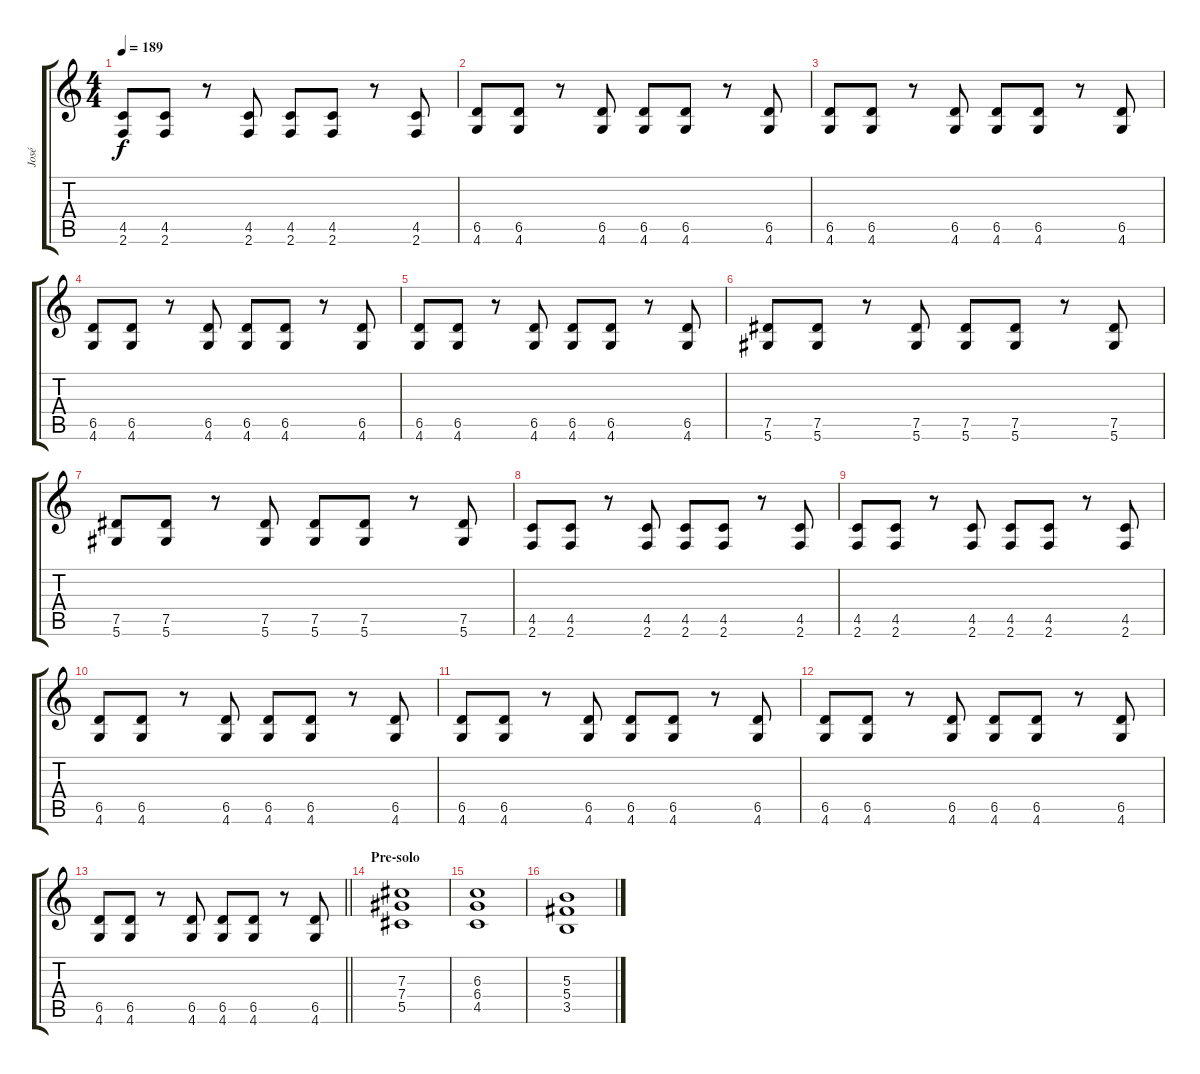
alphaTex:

\track ("José" "José") {instrument distortionguitar}
\staff {score tabs}
\tuning (Eb4 Bb3 Gb3 Db3 Ab2 Eb2) {hide}
\ts (4 4)
\tempo 189
\clef g2
\ks c
(4.5 2.6).8{dy f} (4.5 2.6).8 r.8 (4.5 2.6).8 (4.5 2.6).8 (4.5 2.6).8 r.8 (4.5 2.6).8 |
(6.5 4.6).8 (6.5 4.6).8 r.8 (6.5 4.6).8 (6.5 4.6).8 (6.5 4.6).8 r.8 (6.5 4.6).8 |
(6.5 4.6).8 (6.5 4.6).8 r.8 (6.5 4.6).8 (6.5 4.6).8 (6.5 4.6).8 r.8 (6.5 4.6).8 |
(6.5 4.6).8 (6.5 4.6).8 r.8 (6.5 4.6).8 (6.5 4.6).8 (6.5 4.6).8 r.8 (6.5 4.6).8 |
(6.5 4.6).8 (6.5 4.6).8 r.8 (6.5 4.6).8 (6.5 4.6).8 (6.5 4.6).8 r.8 (6.5 4.6).8 |
(7.5 5.6).8 (7.5 5.6).8 r.8 (7.5 5.6).8 (7.5 5.6).8 (7.5 5.6).8 r.8 (7.5 5.6).8 |
(7.5 5.6).8 (7.5 5.6).8 r.8 (7.5 5.6).8 (7.5 5.6).8 (7.5 5.6).8 r.8 (7.5 5.6).8 |
(4.5 2.6).8 (4.5 2.6).8 r.8 (4.5 2.6).8 (4.5 2.6).8 (4.5 2.6).8 r.8 (4.5 2.6).8 |
(4.5 2.6).8 (4.5 2.6).8 r.8 (4.5 2.6).8 (4.5 2.6).8 (4.5 2.6).8 r.8 (4.5 2.6).8 |
(6.5 4.6).8 (6.5 4.6).8 r.8 (6.5 4.6).8 (6.5 4.6).8 (6.5 4.6).8 r.8 (6.5 4.6).8 |
(6.5 4.6).8 (6.5 4.6).8 r.8 (6.5 4.6).8 (6.5 4.6).8 (6.5 4.6).8 r.8 (6.5 4.6).8 |
(6.5 4.6).8 (6.5 4.6).8 r.8 (6.5 4.6).8 (6.5 4.6).8 (6.5 4.6).8 r.8 (6.5 4.6).8 |
\barLineRight lightlight
(6.5 4.6).8 (6.5 4.6).8 r.8 (6.5 4.6).8 (6.5 4.6).8 (6.5 4.6).8 r.8 (6.5 4.6).8 |
\section ("" "Pre-solo")
(7.3 7.4 5.5).1 |
(6.3 6.4 4.5).1 |
(5.3 5.4 3.5).1
